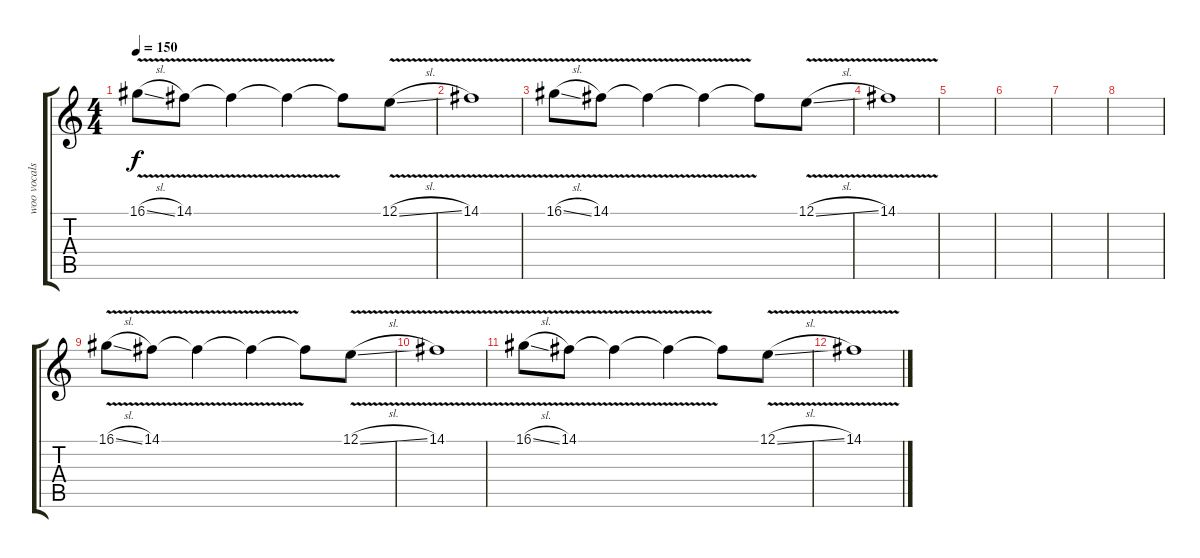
\track ("woo vocals" "woo vocals") {instrument panflute}
\staff {score tabs}
\tuning (E4 B3 G3 D3 A2 E2) {hide}
\ts (4 4)
\tempo 150
\clef g2
\ks c
16.1{v sl}.8{dy f} 14.1{v}.8 14.1{v t}.4 14.1{t}.4 14.1{t}.8 12.1{v sl}.8 |
14.1{v}.1 |
16.1{v sl}.8 14.1{v}.8 14.1{v t}.4 14.1{t}.4 14.1{t}.8 12.1{v sl}.8 |
14.1{v}.1 |
|
|
|
|
16.1{v sl}.8 14.1{v}.8 14.1{v t}.4 14.1{t}.4 14.1{t}.8 12.1{v sl}.8 |
14.1{v}.1 |
16.1{v sl}.8 14.1{v}.8 14.1{v t}.4 14.1{t}.4 14.1{t}.8 12.1{v sl}.8 |
14.1{v}.1
